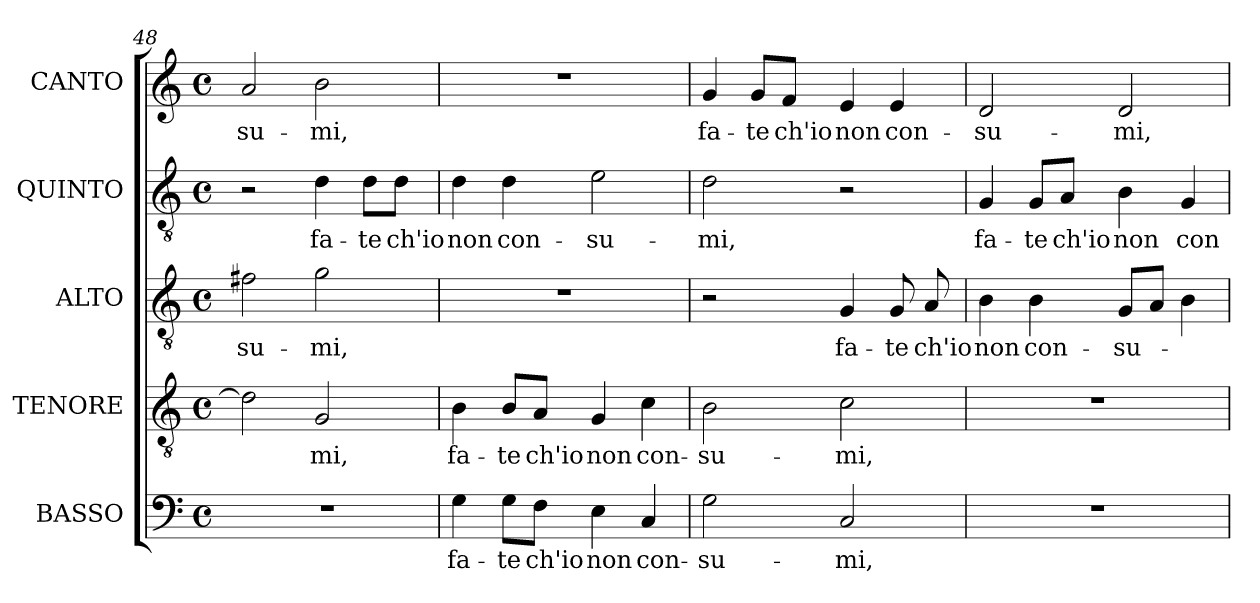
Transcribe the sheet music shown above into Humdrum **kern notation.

**kern	**text	**kern	**text	**kern	**text	**kern	**text	**kern	**text
*part5	*part5	*part4	*part4	*part3	*part3	*part2	*part2	*part1	*part1
*staff5	*staff5	*staff4	*staff4	*staff3	*staff3	*staff2	*staff2	*staff1	*staff1
*I"BASSO	*	*I"TENORE	*	*I"ALTO	*	*I"QUINTO	*	*I"CANTO	*
*I'B	*	*I'T	*	*I'A	*	*	*	*	*
!!LO:LB:g=z
*clefF4	*	*clefGv2	*	*clefGv2	*	*clefGv2	*	*clefG2	*
*	*	*ITrd7c12	*	*ITrd7c12	*	*ITrd7c12	*	*	*
*k[]	*	*k[]	*	*k[]	*	*k[]	*	*k[]	*
*C:	*	*C:	*	*C:	*	*C:	*	*C:	*
*M4/4	*	*M4/4	*	*M4/4	*	*M4/4	*	*M4/4	*
*met(c)	*	*met(c)	*	*met(c)	*	*met(c)	*	*met(c)	*
=48	=48	=48	=48	=48	=48	=48	=48	=48	=48
!	!	!	!	!	!LO:LY:b:color=#000000	!	!	!	!
!	!	!	!	!	!	!	!	!	!LO:LY:b:color=#000000
1r	.	2Di\]	.	2F#Xi\	-su-	2r	.	2ai/	-su-
!	!	!	!LO:LY:b:color=#000000	!	!	!	!	!	!
!	!	!	!	!	!LO:LY:b:color=#000000	!	!	!	!
!	!	!	!	!	!	!	!LO:LY:b:color=#000000	!	!
!	!	!	!	!	!	!	!	!	!LO:LY:b:color=#000000
.	.	2GGi/	-mi,	2Gi\	-mi,	4Di\	fa-	2bi\	-mi,
!	!	!	!	!	!	!	!LO:LY:b:color=#000000	!	!
.	.	.	.	.	.	8Di\L	-te	.	.
!	!	!	!	!	!	!	!LO:LY:b:color=#000000	!	!
.	.	.	.	.	.	8Di\J	ch'io	.	.
=49	=49	=49	=49	=49	=49	=49	=49	=49	=49
!	!LO:LY:b:color=#000000	!	!	!	!	!	!	!	!
!	!	!	!LO:LY:b:color=#000000	!	!	!	!	!	!
!	!	!	!	!	!	!	!LO:LY:b:color=#000000	!	!
4Gi\	fa-	4BBi\	fa-	1r	.	4Di\	non	1r	.
!	!LO:LY:b:color=#000000	!	!	!	!	!	!	!	!
!	!	!	!LO:LY:b:color=#000000	!	!	!	!	!	!
!	!	!	!	!	!	!	!LO:LY:b:color=#000000	!	!
8Gi\L	-te	8BBi/L	-te	.	.	4Di\	con-	.	.
!	!LO:LY:b:color=#000000	!	!	!	!	!	!	!	!
!	!	!	!LO:LY:b:color=#000000	!	!	!	!	!	!
8Fi\J	ch'io	8AAi/J	ch'io	.	.	.	.	.	.
!	!LO:LY:b:color=#000000	!	!	!	!	!	!	!	!
!	!	!	!LO:LY:b:color=#000000	!	!	!	!	!	!
!	!	!	!	!	!	!	!LO:LY:b:color=#000000	!	!
4Ei\	non	4GGi/	non	.	.	2Ei\	-su-	.	.
!	!LO:LY:b:color=#000000	!	!	!	!	!	!	!	!
!	!	!	!LO:LY:b:color=#000000	!	!	!	!	!	!
4Ci/	con-	4Ci\	con-	.	.	.	.	.	.
=50	=50	=50	=50	=50	=50	=50	=50	=50	=50
!	!LO:LY:b:color=#000000	!	!	!	!	!	!	!	!
!	!	!	!LO:LY:b:color=#000000	!	!	!	!	!	!
!	!	!	!	!	!	!	!LO:LY:b:color=#000000	!	!
!	!	!	!	!	!	!	!	!	!LO:LY:b:color=#000000
2Gi\	-su-	2BBi\	-su-	2r	.	2Di\	-mi,	4gi/	fa-
!	!	!	!	!	!	!	!	!	!LO:LY:b:color=#000000
.	.	.	.	.	.	.	.	8gi/L	-te
!	!	!	!	!	!	!	!	!	!LO:LY:b:color=#000000
.	.	.	.	.	.	.	.	8fi/J	ch'io
!	!LO:LY:b:color=#000000	!	!	!	!	!	!	!	!
!	!	!	!LO:LY:b:color=#000000	!	!	!	!	!	!
!	!	!	!	!	!LO:LY:b:color=#000000	!	!	!	!
!	!	!	!	!	!	!	!	!	!LO:LY:b:color=#000000
2Ci/	-mi,	2Ci\	-mi,	4GGi/	fa-	2r	.	4ei/	non
!	!	!	!	!	!LO:LY:b:color=#000000	!	!	!	!
!	!	!	!	!	!	!	!	!	!LO:LY:b:color=#000000
.	.	.	.	8GGi/	-te	.	.	4ei/	con-
!	!	!	!	!	!LO:LY:b:color=#000000	!	!	!	!
.	.	.	.	8AAi/	ch'io	.	.	.	.
=51	=51	=51	=51	=51	=51	=51	=51	=51	=51
!	!	!	!	!	!LO:LY:b:color=#000000	!	!	!	!
!	!	!	!	!	!	!	!LO:LY:b:color=#000000	!	!
!	!	!	!	!	!	!	!	!	!LO:LY:b:color=#000000
1r	.	1r	.	4BBi\	non	4GGi/	fa-	2di/	-su-
!	!	!	!	!	!LO:LY:b:color=#000000	!	!	!	!
!	!	!	!	!	!	!	!LO:LY:b:color=#000000	!	!
.	.	.	.	4BBi\	con-	8GGi/L	-te	.	.
!	!	!	!	!	!	!	!LO:LY:b:color=#000000	!	!
.	.	.	.	.	.	8AAi/J	ch'io	.	.
!	!	!	!	!	!LO:LY:b:color=#000000	!	!	!	!
!	!	!	!	!	!	!	!LO:LY:b:color=#000000	!	!
!	!	!	!	!	!	!	!	!	!LO:LY:b:color=#000000
.	.	.	.	8GGi/L	-su-	4BBi\	non	2di/	-mi,
.	.	.	.	8AAi/J	.	.	.	.	.
!	!	!	!	!	!	!	!LO:LY:b:color=#000000	!	!
.	.	.	.	4BBi\	.	4GGi/	con-	.	.
=	=	=	=	=	=	=	=	=	=
*-	*-	*-	*-	*-	*-	*-	*-	*-	*-
